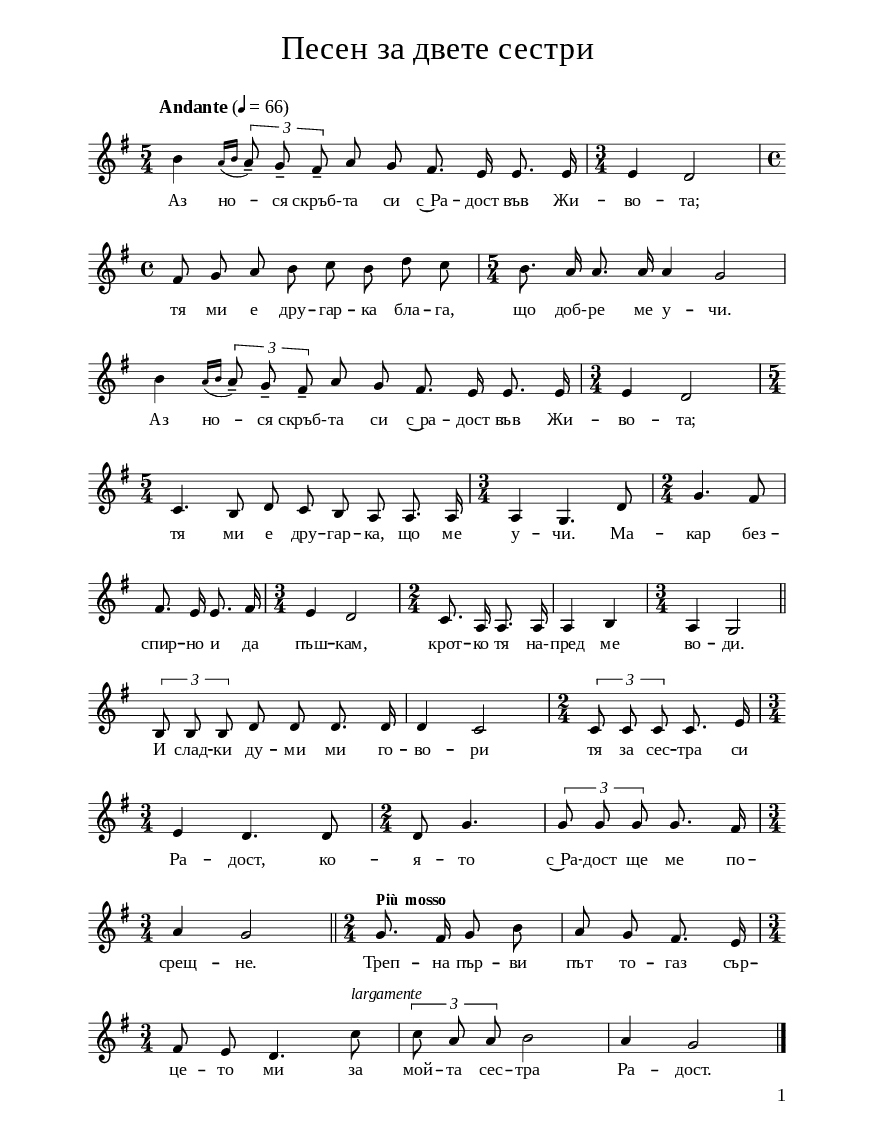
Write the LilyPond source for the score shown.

\version "2.24.2"

% include paper part and global functions
\include "include/globals.ily"

\bookpart {
  \label #'ref180
  \tocItem \markup "Песен за двете сестри"
  \include "include/bookpart-paper.ily"
  \score {
    \include "include/score-layout.ily"

    \new Voice \absolute {
      \clef treble
      \key g \major
      \time 5/4
      \tempoFunc "Andante" 4 "66"
      \autoBeamOff
      b'4
      \grace {  a'16 ( [  b'16 ] } \times 2/3 {
        a'8 )
        --  g'8 --  fis'8 --
      }
      a'8  g'8  fis'8.  e'16  e'8. e'16 | % 2
      \time 3/4   % 2
      e'4  d'2 \break | % 3
      \time 4/4   % 3
      fis'8  g'8  a'8  b'8  c''8
      b'8  d''8  c''8 | % 4
      \time 5/4  b'8.  a'16  a'8.  a'16  a'4 g'2 \break | % 5
      b'4
      \grace { a'16 ( [ b'16 ] } \times 2/3 {
        a'8 )
        -- g'8 -- fis'8 --
      }
      a'8 g'8 fis'8. e'16 e'8.
      e'16 | % 6
      \time 3/4  | % 6
      e'4 d'2 \break | % 7
      \time 5/4  | % 7
      c'4. b8 d'8 c'8 b8 a8
      a8. a16 | % 8
      \time 3/4  | % 8
      a4 g4. d'8 | % 9
      \time 2/4  | % 9
      g'4. fis'8 \break |
      fis'8. e'16 e'8. fis'16 | % 11
      \time 3/4  | % 11
      e'4 d'2 | % 12
      \time 2/4  | % 12
      c'8. a16 a8. a16 | % 13
      a4 b4 | % 14
      \time 3/4  | % 14
      a4 g2 \bar "||"
      \break | % 15
      \times 2/3  {
        b8 b8 b8
      }
      d'8 d'8 d'8. d'16 | % 16
      d'4 c'2 | % 17
      \time 2/4  | % 17
      \times 2/3  {
        c'8 c'8 c'8
      }
      c'8. e'16 \break | % 18
      \time 3/4  | % 18
      e'4 d'4. d'8 | % 19
      \time 2/4  | % 19
      d'8 g'4. |
      \times 2/3  {
        g'8 g'8 g'8
      }
      g'8. fis'16 \break | % 21
      \time 3/4  | % 21
      a'4 g'2 \bar "||"
      \time 2/4  | % 22
      g'8. ^\markup{ \bold {Più mosso} } fis'16
      g'8  b'8 | % 23
      a'8 g'8 fis'8. e'16 \break | % 24
      \time 3/4  | % 24
      fis'8 e'8 d'4.  c''8 ^\markup{
        \italic {largamente}
      }
      | % 25
      \times 2/3  {
        c''8 a'8 a'8
      }
      b'2 | % 26
      a'4 g'2 \bar "|."

    }
    \addlyrics {
      Аз  но -- ся "скръб-" -- та си
      с~Ра -- дост във Жи -- во -- та;
      тя ми е дру -- гар -- ка бла --
      га, що "доб-" -- ре ме у -- чи. Аз
      но -- ся "скръб-" -- та си
      с~ра -- дост във Жи -- во -- та;
      тя ми е дру -- гар -- ка, що ме
      у -- чи. Ма -- кар без -- спир -- но
      и да пъш -- кам, крот -- ко тя "на-"
      -- пред ме во -- ди. И слад -- ки
      ду -- ми ми го -- во -- ри тя за
      сес -- тра си Ра -- дост, ко -- я --
      то с~Ра -- дост ще ме по -- срещ
      -- не. Треп -- на пър -- ви път то
      -- газ сър -- це -- то ми за мой --
      та сес -- тра Ра -- дост.
    }

    \header {
      title = \titleFunc "Песен за двете сестри" "Pesen za dvete sestri"
    }

    \midi{}

  }



}
